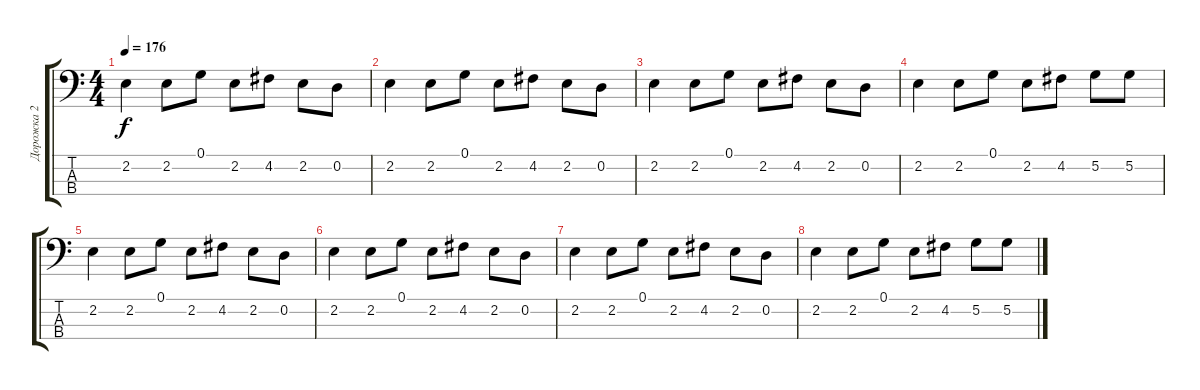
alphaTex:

\track ("Дорожка 2" "Дорожка 2") {instrument electricbassfinger}
\staff {score tabs}
\tuning (G2 D2 A1 E1) {hide}
\ts (4 4)
\tempo 176
\clef f4
\ks c
2.2.4{dy f} 2.2.8 0.1.8 2.2.8 4.2.8 2.2.8 0.2.8 |
2.2.4 2.2.8 0.1.8 2.2.8 4.2.8 2.2.8 0.2.8 |
2.2.4 2.2.8 0.1.8 2.2.8 4.2.8 2.2.8 0.2.8 |
2.2.4 2.2.8 0.1.8 2.2.8 4.2.8 5.2.8 5.2.8 |
2.2.4 2.2.8 0.1.8 2.2.8 4.2.8 2.2.8 0.2.8 |
2.2.4 2.2.8 0.1.8 2.2.8 4.2.8 2.2.8 0.2.8 |
2.2.4 2.2.8 0.1.8 2.2.8 4.2.8 2.2.8 0.2.8 |
2.2.4 2.2.8 0.1.8 2.2.8 4.2.8 5.2.8 5.2.8
